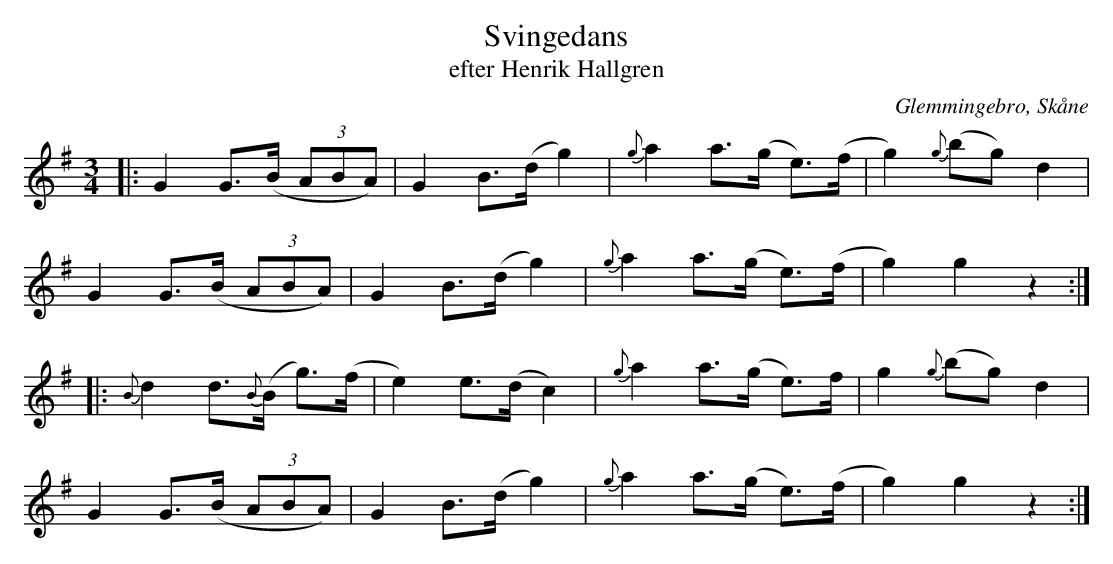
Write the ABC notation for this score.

X:1
T:Svingedans
T:efter Henrik Hallgren
O:Glemmingebro, Skåne
M:3/4
L:1/8
K:G
|: G2 G>(B (3ABA) | G2 B>(d g2) | {g}a2 a>(g e)>(f | g2) {g}(bg) d2 |
G2 G>(B (3ABA) | G2 B>(d g2) | {g}a2 a>(g e)>(f | g2) g2 z2 :|
|: {B}d2 d>{B}(B g)>(f | e2) e>(d c2) | {g}a2 a>(g e)>f | g2 {g}(bg) d2 |
G2 G>(B (3ABA) | G2 B>(d g2) | {g}a2 a>(g e)>(f | g2) g2 z2 :|
